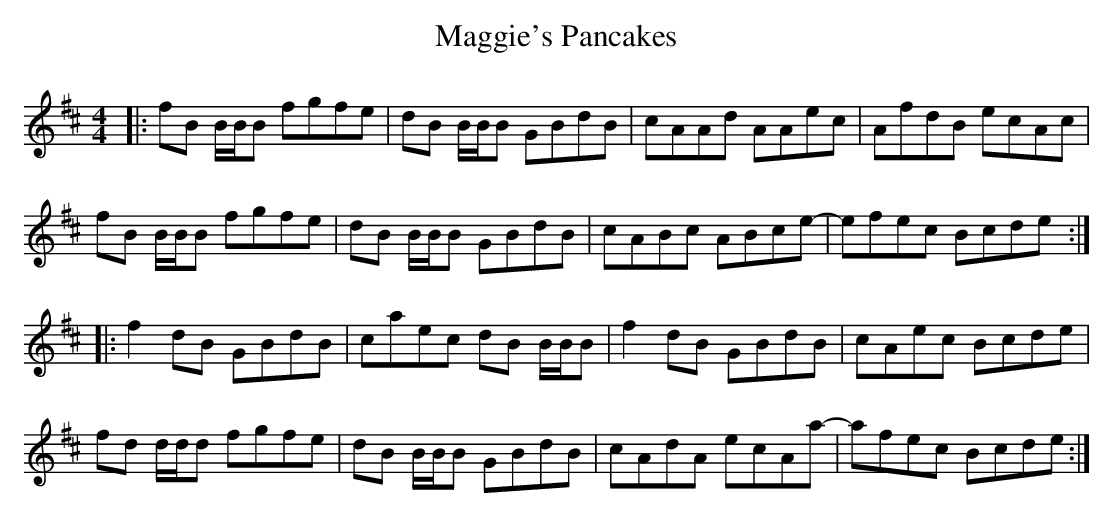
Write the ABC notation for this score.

X:1
T: Maggie's Pancakes
M: 4/4
L: 1/8
K: Bmin
|:fB B/B/B fgfe|dB B/B/B GBdB|cAAd AAec|AfdB ecAc|
fB B/B/B fgfe|dB B/B/B GBdB|cABc ABce-|efec Bcde:|
|:f2dB GBdB|caec dB B/B/B|f2dB GBdB|cAec Bcde|
fd d/d/d fgfe|dB B/B/B GBdB|cAdA ecAa-|afec Bcde:|
